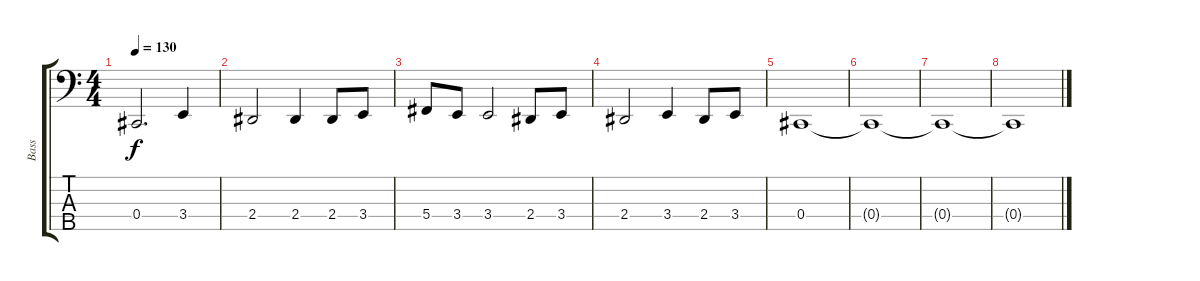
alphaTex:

\track ("Bass" "Bass") {instrument electricbasspick}
\staff {score tabs}
\tuning (E2 B1 Gb1 Db1 Ab0) {hide}
\ts (4 4)
\tempo 130
\clef f4
\ks c
0.4.2{d dy f} 3.4.4 |
2.4.2 2.4.4 2.4.8 3.4.8 |
5.4.8 3.4.8 3.4.2 2.4.8 3.4.8 |
2.4.2 3.4.4 2.4.8 3.4.8 |
0.4.1{volume 0} |
0.4{t}.1 |
0.4{t}.1 |
0.4{t}.1
